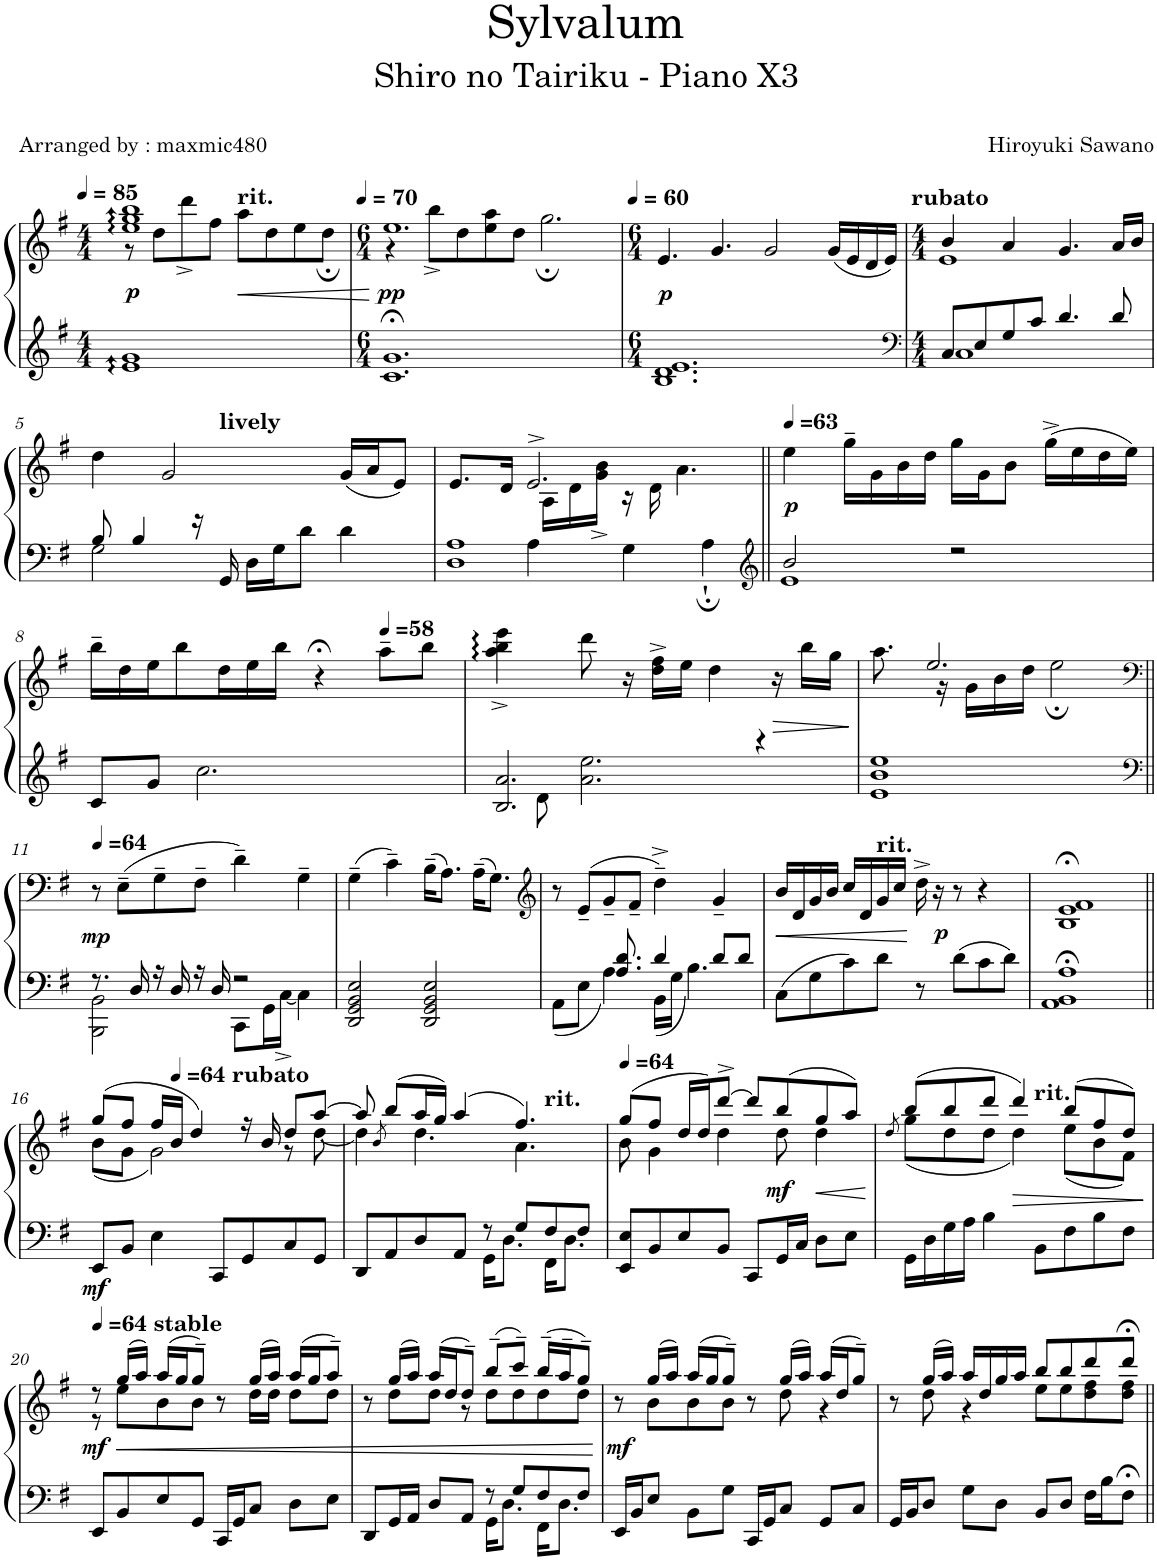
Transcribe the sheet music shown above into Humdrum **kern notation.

**kern	**kern	**dynam
*part1	*part1	*part1
*staff2	*staff1	*staff1/2
*I"Piano	*	*
*I'Pno.	*	*
*clefG2	*clefG2	*
*k[f#]	*k[f#]	*
*M4/4	*M4/4	*
*MM85	*MM85	*
=1	=1	=1
*	*^	*
!	!	!	!LO:DY:b
1e:: 1g::	1ee 1gg 1bb	8r	p
.	.	8dd\L	.
.	.	8ddd^\	.
.	.	8ff#\J	.
!	!	!LO:TX:a:B:t=rit.	!
!	!	!	!LO:HP:b
.	.	8aa\L	<
.	.	8dd\	.
.	.	8ee\	.
.	.	8dd;\J	.
=2	=2	=2	=2
*M6/4	*M6/4	*	*
*	*MM70	*	*
!	!	!	!LO:DY:b
1.c;< 1.g;<	1.ee	4r	pp
.	.	8bb^\L	.
.	.	8dd\	.
.	.	8ee\ 8aa\	.
.	.	8dd\J	.
.	.	2.gg;\	.
*	*v	*v	*
=3	=3	=3
*M6/4	*M6/4	*
*	*MM60	*
*	*^	*
!	!	!	!LO:DY:b
*	*v	*v	*
1.B 1.d 1.e	4.e/	p
.	4.g/	.
.	2g/	.
.	(16g/LL	.
.	16e/	.
.	16d/	.
.	16e/JJ)	.
=4	=4	=4
*clefF4	*	*
*M4/4	*M4/4	*
*^	*^	*
!	!	!LO:TX:a:B:t=rubato	!	!
8C/L	1C	4b/	1e	.
8E/	.	.	.	.
8G/	.	4a/	.	.
8c/J	.	.	.	.
4.d/	.	4.g/	.	.
8d/	.	16a/LL	.	.
.	.	16b/JJ	.	.
!!LO:LB:g=z	!!
=5	=5	=5	=5	=5
8B/	2G\	4dd\	4..ryy	.
4B/	.	.	.	.
.	.	2g/	.	.
16r	.	.	.	.
!	!	!	!LO:TX:a:B:t=lively	!
16GG/	.	.	2ryy	.
16D\LL	2ryy	.	.	.
16G\J	.	.	.	.
8d\J	.	.	.	.
4d\	.	(16g/LL	.	.
.	.	16a/J	.	.
.	.	8e/J)	.	.
.	.	.	16ryy	.
=6	=6	=6	=6	=6
1D 1A	4ryy	8.e/L	16ryy	.
*	*	*v	*v	*
.	.	16d/Jk	.
.	4A\	2.e^/	.
*	*	*^	*
.	.	.	16A\LL	.
.	.	.	16d\	.
.	.	.	16g\^ 16b\^JJ	.
.	4G\	.	16r	.
.	.	.	16d\	.
.	.	.	4.a\	.
.	4A;`\	.	.	.
*	*	*v	*v	*
=7||	=7||	=7||	=7||
*clefG2	*	*	*
*	*	*MM63	*
!	!	!	!LO:DY:b
2b/	1e	4ee\	p
.	.	16gg~\LL	.
.	.	16g\	.
.	.	16b\	.
.	.	16dd\JJ	.
2r	.	16gg\LL	.
.	.	16g\J	.
.	.	8b\J	.
.	.	(16gg^\LL	.
.	.	16ee\	.
.	.	16dd\	.
.	.	16ee\JJ)	.
*v	*v	*	*
!!LO:LB:g=z
=8	=8	=8
8c/L	16bb~\LL	.
.	16dd\	.
8g/J	16ee\J	.
.	8bb\	.
2.cc\	.	.
.	16dd\L	.
.	16ee\	.
.	16bb\JJ	.
.	4r;<	.
*	*MM58	*
.	8aa~\L	.
.	8bb\J	.
=9	=9	=9
*^	*^	*
2.B/ 2.a/	8ryy	16.aa^ 16.bb^ 16.eee^	4aa\::^ 4bb\::^ 4eee\::^	.
.	.	32ryy	.	.
.	8d\	8ryy	.	.
.	2.a\ 2.ee\	8ddd\	8.ryy	.
.	.	16r	.	.
.	.	16dd\^ 16ff#\^LL	2ryy	.
.	.	16ee\JJ	.	.
.	.	4dd\	.	.
4r	.	.	.	.
!	!	!	!	!LO:HP:b
.	.	16r	.	>
.	.	16bb\LL	.	.
.	.	16gg\JJ	16ryy	.
*v	*v	*	*	*
*	*v	*v	*
.	.	[
=10	=10	=10
*	*^	*
1e 1b 1ee	8.aa\	4ryy	.
.	2.ee/	.	.
.	.	16r	.
.	.	16g\LL	.
.	.	16b\	.
.	.	16dd\JJ	.
.	.	2ee;\	.
.	16ryy	.	.
*	*v	*v	*
!!LO:LB:g=z
=11||	=11||	=11||
*clefF4	*clefF4	*
*	*MM64	*
*^	*	*
!	!	!	!LO:DY:b
8.r	2BBB\ 2BB\	8r	mp
.	.	(8E~\L	.
16D/	.	.	.
16r	.	8G~\	.
16D/	.	.	.
16r	.	8F#~\J	.
16D/	.	.	.
2r	8CC\L	4d~\)	.
.	16GG\L	.	.
.	[16C^\JJ	.	.
.	4C\]	4G~\	.
*v	*v	*	*
=12	=12	=12
2DD/ 2GG/ 2BB/ 2E/	(4G~\	.
.	4c~\)	.
2DD/ 2GG/ 2BB/ 2E/	(16B~\KL	.
.	8.A\J)	.
.	(16A~\KL	.
.	8.G\J)	.
=13	=13	=13
*	*clefG2	*
*^	*	*
4ryy	8AA\L	8r	.
.	8E\J	(8e~/L	.
16ryy	4A\	8g~/	.
8.A/ 8.d/	.	.	.
.	.	8f#~/J	.
4d/	16BB\LL	4dd~^\)	.
.	16G\JJ	.	.
.	4.B\	.	.
8d/L	.	4g~/	.
8d/J	.	.	.
*v	*v	*	*
=14	=14	=14
!	!	!LO:HP:b
8C\L	16b/LL	<
.	16d/	.
8G\	16g/	.
.	16b/JJ	.
8c\	16cc/LL	.
.	16d/	.
!	!LO:TX:a:B:t=rit.	!
8d\J	16g/	.
.	16cc/JJ	.
8r	16dd^\	]
!	!	!LO:DY:b
.	16r	p
8d\L	8r	.
8c\	4r	.
8d\J	.	.
=15	=15	=15
1AA;< 1BB;< 1A;<	1B;< 1e;< 1f#;<	.
!!LO:LB:g=z
=16||	=16||	=16||
*	*^	*
!	!	!	!LO:DY:b=2
8EE/L	(8gg/L	(8b\L	mf
8BB/J	8ff#/J	8g\J	.
4E\	16ff#/LL	2g\)	.
*	*MM64	*	*
!	!LO:TX:a:B:t=rubato	!	!
.	16b/JJ	.	.
.	4dd/)	.	.
8CC/L	.	.	.
8GG/	16r	.	.
.	16b/	.	.
8C/	8dd/L	8r	.
8GG/J	[8aa/J	[8dd\	.
=17	=17	=17	=17
*^	*	*^	*
8DD/L	2ryy	8aa/]	4dd\]	2.ryy	.
.	.	8qb/	.	.	.
8AA/	.	(8bb/L	.	.	.
8D/	.	16aa/L	4.dd\	.	.
.	.	16gg/JJ)	.	.	.
8AA/J	.	(4aa/	.	.	.
8r	16GG\KL	.	.	.	.
.	8.D\J	.	.	.	.
8G/L	.	4.ff#/)	4.a\	.	.
!	!	!	!	!LO:TX:a:B:t=rit.	!
8F#/	16FF#\KL	.	.	4ryy	.
.	8.D\J	.	.	.	.
8F#/J	.	.	.	.	.
*v	*v	*	*	*	*
*	*v	*v	*v	*
=18	=18	=18
*	*MM64	*
*	*^	*
8EE/ 8E/L	(8gg/L	8b\	.
8BB/	8ff#/J	4g\	.
8E/	16dd/LL	.	.
.	16dd/J)	.	.
8BB/J	[8ddd^/J	4dd\	.
8CC/L	8ddd/L]	.	.
!	!	!	!LO:DY:b
16GG/L	(8bb/	8dd\	mf
16C/JJ	.	.	.
!	!	!	!LO:HP:b
8D\L	8gg/	4dd\	<
8E\J	8aa/J)	.	.
*	*v	*v	*
.	.	[
=19	=19	=19
.	8qdd/	.
*	*^	*
*	*	*^	*
16GG\LL	(8bb/L	(8gg\L	2ryy	.
16D\	.	.	.	.
16G\	8bb/	8dd\	.	.
16A\JJ	.	.	.	.
4B\	8ddd/J	8dd\J	.	.
!	!	!	!	!LO:HP:b
.	4ddd/)	4dd\)	.	>
!	!	!	!LO:TX:a:B:t=rit.	!
8BB\L	.	.	2ryy	.
8F#\	(8bb/L	(8ee\L	.	.
8B\	8ff#/	8b\	.	.
8F#\J	8dd/J)	8f#\J)	.	.
.	.	.	.	[
*	*v	*v	*v	*
!!LO:LB:g=z
=20	=20	=20
*	*MM64	*
*	*^	*
*	*	*^	*
!	!LO:TX:a:B:t=stable	!	!	!
!	!	!	!	!LO:DY:b
*	*	*v	*v	*
8EE/L	8r	8r	mf
8BB/	(16gg/LL	8ee\L	.
.	16aa/JJ)	.	.
8E/	(16aa/LL	8b\	.
.	16gg/J	.	.
8GG/J	8gg~/J)	8b\J	.
16CC/LL	8r	8ryy	.
16GG/J	.	.	.
8C/J	(16gg/LL	16dd\LL	.
.	16aa/JJ)	16dd\JJ	.
8D\L	(16aa/LL	8dd\L	.
.	16gg/J	.	.
8E\J	8aa~/J)	8dd\J	.
=21	=21	=21	=21
*^	*	*	*
8DD/L	2ryy	8r	8ryy	.
16GG/L	.	(16gg/LL	8dd\L	.
16AA/JJ	.	16aa/JJ)	.	.
8D/L	.	(16aa/LL	8dd\J	.
.	.	16dd/J	.	.
8AA/J	.	8dd~/J)	8r	.
8r	16GG\KL	(8bb~/L	8dd\L	.
.	8.D\J	.	.	.
8G/L	.	8ccc~/J)	8dd\	.
8F#/	16FF#\KL	(16bb~/LL	8dd\	.
.	8.D\J	16aa~/J	.	.
8F#/J	.	8gg~/J)	8dd\J	.
*v	*v	*	*	*
*	*v	*v	*
.	.	]
=22	=22	=22
*	*^	*
!	!	!	!LO:DY:b
16EE/LL	8r	8ryy	mf
16BB/J	.	.	.
8E/J	(16gg/LL	8b\L	.
.	16aa/JJ)	.	.
8BB\L	(16aa/LL	8b\	.
.	16gg/J	.	.
8G\J	8gg~/J)	8b\J	.
16CC/LL	8r	8ryy	.
16GG/J	.	.	.
8C/J	(16gg/LL	8dd\	.
.	16aa/JJ)	.	.
8GG/L	(16aa/LL	4r	.
.	16dd/J	.	.
8C/J	8gg~/J)	.	.
=23	=23	=23	=23
16GG/LL	8r	8ryy	.
16BB/J	.	.	.
8D/J	(16gg/LL	8dd\	.
.	16aa/JJ)	.	.
8G\L	16aa/LL	4r	.
.	16dd/	.	.
8D\J	16gg/	.	.
.	16aa/JJ	.	.
8BB/L	8bb/L	8ee\L	.
8D/J	8bb/	8ee\	.
16F#\LL	8ddd/	8dd\ 8ff#\	.
16B\J	.	.	.
8F#;<\J	8ddd;</J	8dd\ 8ff#\J	.
*	*v	*v	*
=||	=||	=||
*-	*-	*-
